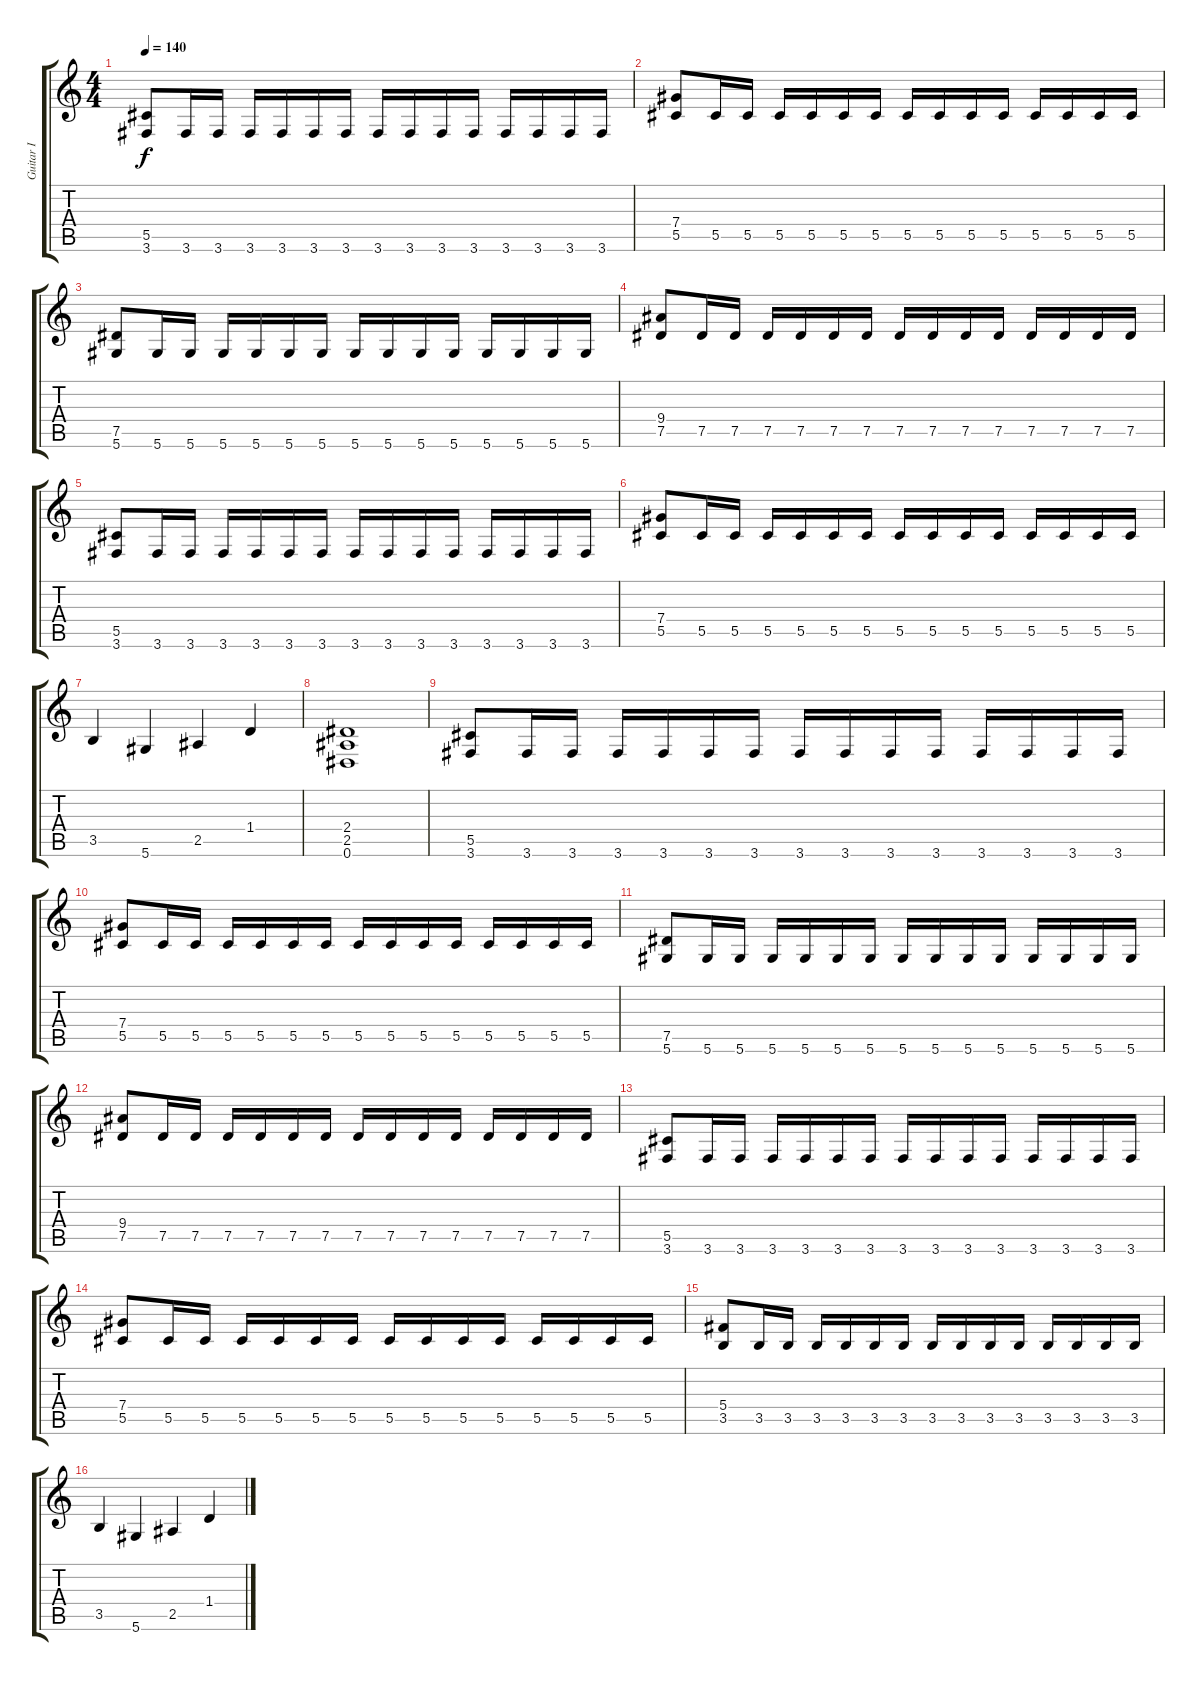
\track ("Guitar I" "Guitar I") {instrument distortionguitar}
\staff {score tabs}
\tuning (Eb4 Bb3 Gb3 Db3 Ab2 Eb2) {hide}
\ts (4 4)
\tempo 140
\clef g2
\ks c
(5.5 3.6).8{dy f} 3.6.16 3.6.16 3.6.16 3.6.16 3.6.16 3.6.16 3.6.16 3.6.16 3.6.16 3.6.16 3.6.16 3.6.16 3.6.16 3.6.16 |
(7.4 5.5).8 5.5.16 5.5.16 5.5.16 5.5.16 5.5.16 5.5.16 5.5.16 5.5.16 5.5.16 5.5.16 5.5.16 5.5.16 5.5.16 5.5.16 |
(7.5 5.6).8 5.6.16 5.6.16 5.6.16 5.6.16 5.6.16 5.6.16 5.6.16 5.6.16 5.6.16 5.6.16 5.6.16 5.6.16 5.6.16 5.6.16 |
(9.4 7.5).8 7.5.16 7.5.16 7.5.16 7.5.16 7.5.16 7.5.16 7.5.16 7.5.16 7.5.16 7.5.16 7.5.16 7.5.16 7.5.16 7.5.16 |
(5.5 3.6).8 3.6.16 3.6.16 3.6.16 3.6.16 3.6.16 3.6.16 3.6.16 3.6.16 3.6.16 3.6.16 3.6.16 3.6.16 3.6.16 3.6.16 |
(7.4 5.5).8 5.5.16 5.5.16 5.5.16 5.5.16 5.5.16 5.5.16 5.5.16 5.5.16 5.5.16 5.5.16 5.5.16 5.5.16 5.5.16 5.5.16 |
3.5.4 5.6.4 2.5.4 1.4.4 |
(2.4 2.5 0.6).1 |
(5.5 3.6).8 3.6.16 3.6.16 3.6.16 3.6.16 3.6.16 3.6.16 3.6.16 3.6.16 3.6.16 3.6.16 3.6.16 3.6.16 3.6.16 3.6.16 |
(7.4 5.5).8 5.5.16 5.5.16 5.5.16 5.5.16 5.5.16 5.5.16 5.5.16 5.5.16 5.5.16 5.5.16 5.5.16 5.5.16 5.5.16 5.5.16 |
(7.5 5.6).8 5.6.16 5.6.16 5.6.16 5.6.16 5.6.16 5.6.16 5.6.16 5.6.16 5.6.16 5.6.16 5.6.16 5.6.16 5.6.16 5.6.16 |
(9.4 7.5).8 7.5.16 7.5.16 7.5.16 7.5.16 7.5.16 7.5.16 7.5.16 7.5.16 7.5.16 7.5.16 7.5.16 7.5.16 7.5.16 7.5.16 |
(5.5 3.6).8 3.6.16 3.6.16 3.6.16 3.6.16 3.6.16 3.6.16 3.6.16 3.6.16 3.6.16 3.6.16 3.6.16 3.6.16 3.6.16 3.6.16 |
(7.4 5.5).8 5.5.16 5.5.16 5.5.16 5.5.16 5.5.16 5.5.16 5.5.16 5.5.16 5.5.16 5.5.16 5.5.16 5.5.16 5.5.16 5.5.16 |
(5.4 3.5).8 3.5.16 3.5.16 3.5.16 3.5.16 3.5.16 3.5.16 3.5.16 3.5.16 3.5.16 3.5.16 3.5.16 3.5.16 3.5.16 3.5.16 |
3.5.4 5.6.4 2.5.4 1.4.4
